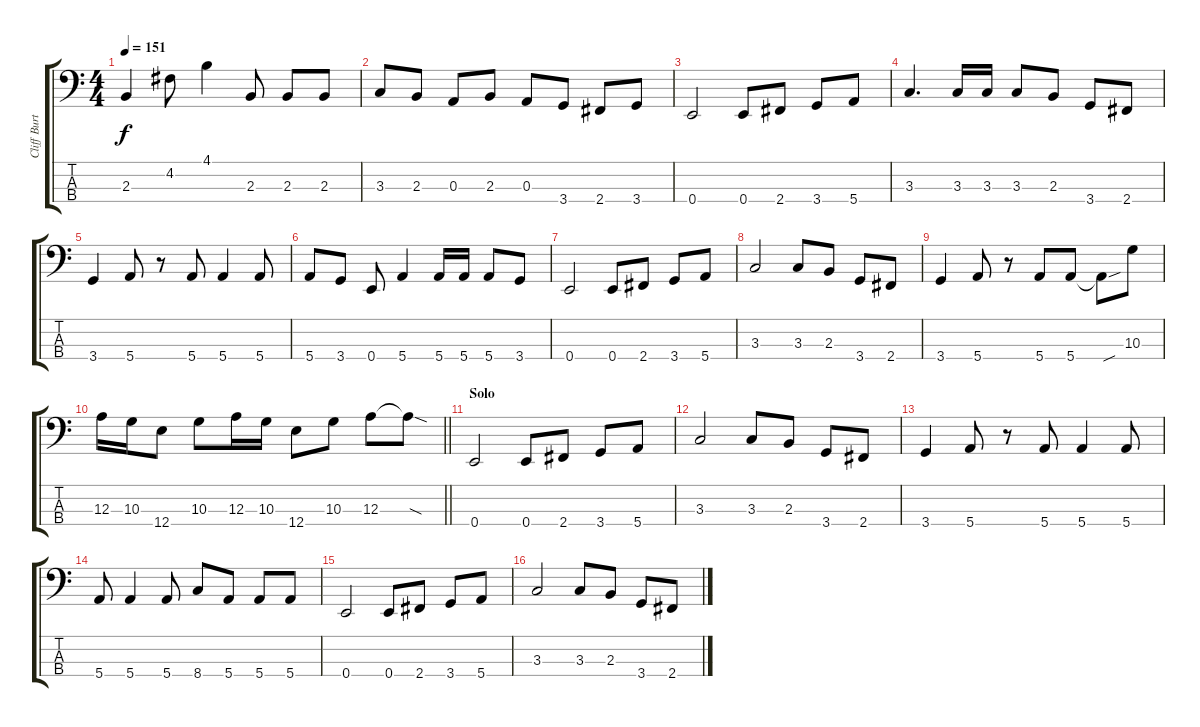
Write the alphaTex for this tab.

\track ("Cliff Burton" "Cliff Burt") {instrument electricbassfinger}
\staff {score tabs}
\tuning (G2 D2 A1 E1) {hide}
\ts (4 4)
\tempo 151
\clef f4
\ks c
2.3.4{dy f} 4.2.8 4.1.4 2.3.8 2.3.8 2.3.8 |
3.3.8 2.3.8 0.3.8 2.3.8 0.3.8 3.4.8 2.4.8 3.4.8 |
0.4.2 0.4.8 2.4.8 3.4.8 5.4.8 |
3.3.4{d} 3.3.16 3.3.16 3.3.8 2.3.8 3.4.8 2.4.8 |
3.4.4 5.4.8 r.8 5.4.8 5.4.4 5.4.8 |
5.4.8 3.4.8 0.4.8 5.4.4 5.4.16 5.4.16 5.4.8 3.4.8 |
0.4.2 0.4.8 2.4.8 3.4.8 5.4.8 |
3.3.2 3.3.8 2.3.8 3.4.8 2.4.8 |
3.4.4 5.4.8 r.8 5.4.8 5.4.8 5.4{sou t}.8 10.3.8 |
\barLineRight lightlight
12.3.16 10.3.16 12.4.8 10.3.8 12.3.16 10.3.16 12.4.8 10.3.8 12.3.8 12.3{sod t}.8 |
\section ("" "Solo")
0.4.2 0.4.8 2.4.8 3.4.8 5.4.8 |
3.3.2 3.3.8 2.3.8 3.4.8 2.4.8 |
3.4.4 5.4.8 r.8 5.4.8 5.4.4 5.4.8 |
5.4.8 5.4.4 5.4.8 8.4.8 5.4.8 5.4.8 5.4.8 |
0.4.2 0.4.8 2.4.8 3.4.8 5.4.8 |
3.3.2 3.3.8 2.3.8 3.4.8 2.4.8
